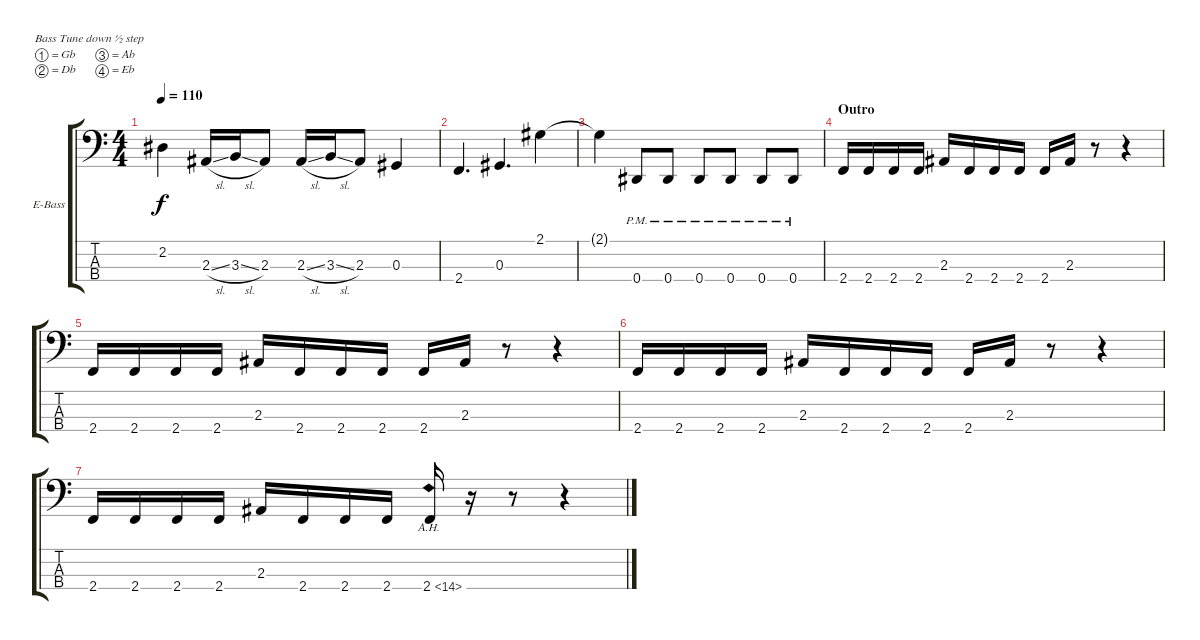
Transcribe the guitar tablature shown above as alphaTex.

\bracketExtendMode groupsimilarinstruments
\firstSystemTrackNameOrientation horizontal
\otherSystemsTrackNameOrientation horizontal
\track ("Mike Inez" "E-Bass") {instrument electricbasspick}
\staff {score tabs}
\tuning (Gb2 Db2 Ab1 Eb1)
\ts (4 4)
\tempo 110
\clef f4
\ks c
2.2{t}.4{dy f} 2.3{sl}.16 3.3{sl}.16 2.3.8 2.3{sl}.16 3.3{sl}.16 2.3.8 0.3.4 |
2.4.4{d} 0.3.4{d} 2.1.4 |
2.1{t}.4 0.4{pm}.8 0.4{pm}.8 0.4{pm}.8 0.4{pm}.8 0.4{pm}.8 0.4{pm}.8 |
\section ("" "Outro")
2.4.16 2.4.16 2.4.16 2.4.16 2.3.16 2.4.16 2.4.16 2.4.16 2.4.16 2.3.16 r.8 r.4 |
2.4.16 2.4.16 2.4.16 2.4.16 2.3.16 2.4.16 2.4.16 2.4.16 2.4.16 2.3.16 r.8 r.4 |
2.4.16 2.4.16 2.4.16 2.4.16 2.3.16 2.4.16 2.4.16 2.4.16 2.4.16 2.3.16 r.8 r.4 |
2.4.16 2.4.16 2.4.16 2.4.16 2.3.16 2.4.16 2.4.16 2.4.16 2.4{ah 12}.16 r.16 r.8 r.4
